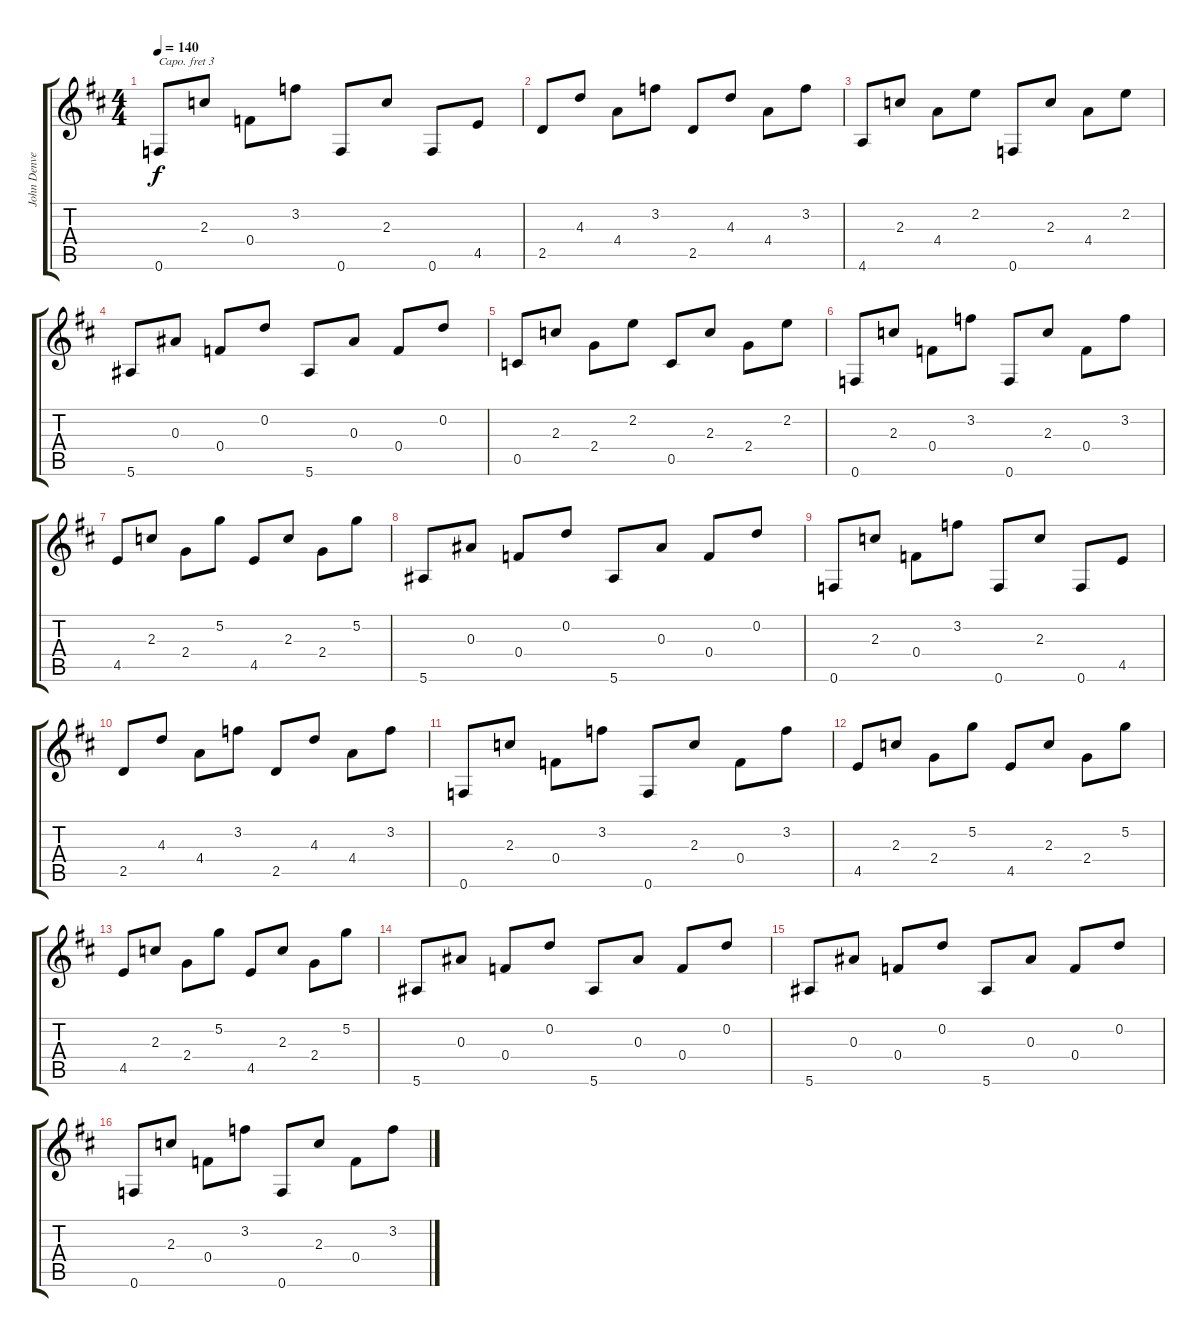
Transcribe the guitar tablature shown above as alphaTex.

\track ("John Denver" "John Denve") {instrument acousticguitarsteel}
\staff {score tabs}
\capo 3
\tuning (E4 B3 G3 D3 A2 D2) {hide}
\ts (4 4)
\tempo 140
\clef g2
\ks d
0.6.8{dy f} 2.3.8 0.4.8 3.2.8 0.6.8 2.3.8 0.6.8 4.5.8 |
2.5.8 4.3.8 4.4.8 3.2.8 2.5.8 4.3.8 4.4.8 3.2.8 |
4.6.8 2.3.8 4.4.8 2.2.8 0.6.8 2.3.8 4.4.8 2.2.8 |
5.6.8 0.3.8 0.4.8 0.2.8 5.6.8 0.3.8 0.4.8 0.2.8 |
0.5.8 2.3.8 2.4.8 2.2.8 0.5.8 2.3.8 2.4.8 2.2.8 |
0.6.8 2.3.8 0.4.8 3.2.8 0.6.8 2.3.8 0.4.8 3.2.8 |
4.5.8 2.3.8 2.4.8 5.2.8 4.5.8 2.3.8 2.4.8 5.2.8 |
5.6.8 0.3.8 0.4.8 0.2.8 5.6.8 0.3.8 0.4.8 0.2.8 |
0.6.8 2.3.8 0.4.8 3.2.8 0.6.8 2.3.8 0.6.8 4.5.8 |
2.5.8 4.3.8 4.4.8 3.2.8 2.5.8 4.3.8 4.4.8 3.2.8 |
0.6.8 2.3.8 0.4.8 3.2.8 0.6.8 2.3.8 0.4.8 3.2.8 |
4.5.8 2.3.8 2.4.8 5.2.8 4.5.8 2.3.8 2.4.8 5.2.8 |
4.5.8 2.3.8 2.4.8 5.2.8 4.5.8 2.3.8 2.4.8 5.2.8 |
5.6.8 0.3.8 0.4.8 0.2.8 5.6.8 0.3.8 0.4.8 0.2.8 |
5.6.8 0.3.8 0.4.8 0.2.8 5.6.8 0.3.8 0.4.8 0.2.8 |
0.6.8 2.3.8 0.4.8 3.2.8 0.6.8 2.3.8 0.4.8 3.2.8
